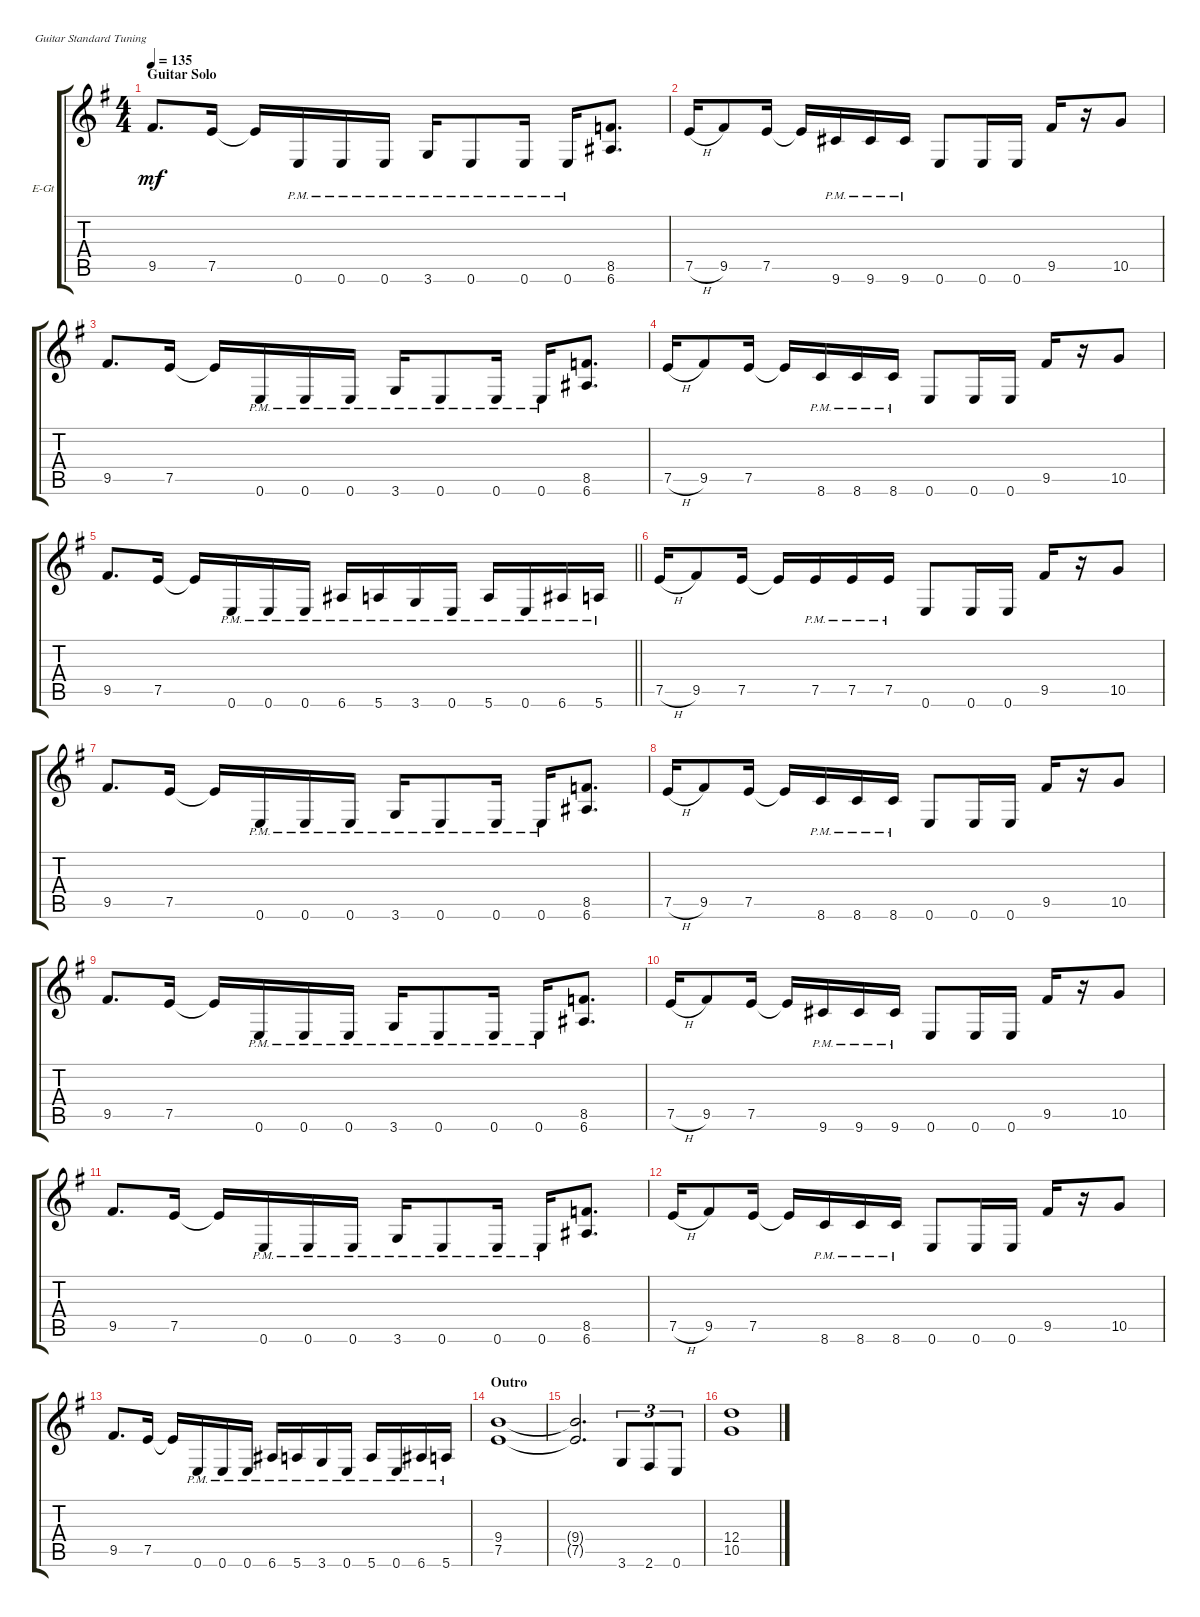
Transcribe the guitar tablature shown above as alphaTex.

\defaultSystemsLayout 4
\bracketExtendMode groupsimilarinstruments
\firstSystemTrackNameOrientation horizontal
\otherSystemsTrackNameOrientation horizontal
\track ("Electric Guitar" "E-Gt") {instrument distortionguitar}
\staff {score tabs}
\tuning (E4 B3 G3 D3 A2 E2)
\ts (4 4)
\section ("" "Guitar Solo ")
\tempo 135
\clef g2
\ks g
9.5.8{d dy mf} 7.5.16 7.5{t}.16 0.6{pm}.16 0.6{pm}.16 0.6{pm}.16 3.6{pm}.16 0.6{pm}.8 0.6{pm}.16 0.6{pm}.16 (6.6 8.5).8{d} |
7.5{h}.16 9.5.8 7.5.16 7.5{t}.16 9.6{pm}.16 9.6{pm}.16 9.6{pm}.16 0.6.8 0.6.16 0.6.16 9.5.16 r.16 10.5.8 |
9.5.8{d} 7.5.16 7.5{t}.16 0.6{pm}.16 0.6{pm}.16 0.6{pm}.16 3.6{pm}.16 0.6{pm}.8 0.6{pm}.16 0.6{pm}.16 (6.6 8.5).8{d} |
7.5{h}.16 9.5.8 7.5.16 7.5{t}.16 8.6{pm}.16 8.6{pm}.16 8.6{pm}.16 0.6.8 0.6.16 0.6.16 9.5.16 r.16 10.5.8 |
\barLineRight lightlight
9.5.8{d} 7.5.16 7.5{t}.16 0.6{pm}.16 0.6{pm}.16 0.6{pm}.16 6.6{pm}.16 5.6{pm}.16 3.6{pm}.16 0.6{pm}.16 5.6{pm}.16 0.6{pm}.16 6.6{pm}.16 5.6{pm}.16 |
7.5{h}.16 9.5.8 7.5.16 7.5{t}.16 7.5{pm}.16 7.5{pm}.16 7.5{pm}.16 0.6.8 0.6.16 0.6.16 9.5.16 r.16 10.5.8 |
9.5.8{d} 7.5.16 7.5{t}.16 0.6{pm}.16 0.6{pm}.16 0.6{pm}.16 3.6{pm}.16 0.6{pm}.8 0.6{pm}.16 0.6{pm}.16 (6.6 8.5).8{d} |
7.5{h}.16 9.5.8 7.5.16 7.5{t}.16 8.6{pm}.16 8.6{pm}.16 8.6{pm}.16 0.6.8 0.6.16 0.6.16 9.5.16 r.16 10.5.8 |
9.5.8{d} 7.5.16 7.5{t}.16 0.6{pm}.16 0.6{pm}.16 0.6{pm}.16 3.6{pm}.16 0.6{pm}.8 0.6{pm}.16 0.6{pm}.16 (6.6 8.5).8{d} |
7.5{h}.16 9.5.8 7.5.16 7.5{t}.16 9.6{pm}.16 9.6{pm}.16 9.6{pm}.16 0.6.8 0.6.16 0.6.16 9.5.16 r.16 10.5.8 |
9.5.8{d} 7.5.16 7.5{t}.16 0.6{pm}.16 0.6{pm}.16 0.6{pm}.16 3.6{pm}.16 0.6{pm}.8 0.6{pm}.16 0.6{pm}.16 (6.6 8.5).8{d} |
7.5{h}.16 9.5.8 7.5.16 7.5{t}.16 8.6{pm}.16 8.6{pm}.16 8.6{pm}.16 0.6.8 0.6.16 0.6.16 9.5.16 r.16 10.5.8 |
9.5.8{d} 7.5.16 7.5{t}.16 0.6{pm}.16 0.6{pm}.16 0.6{pm}.16 6.6{pm}.16 5.6{pm}.16 3.6{pm}.16 0.6{pm}.16 5.6{pm}.16 0.6{pm}.16 6.6{pm}.16 5.6{pm}.16 |
\section ("" "Outro")
(7.5 9.4).1 |
(9.4{t} 7.5{t}).2{d} 3.6.8{tu (3 2)} 2.6.8{tu (3 2)} 0.6.8{tu (3 2)} |
(10.5 12.4).1
